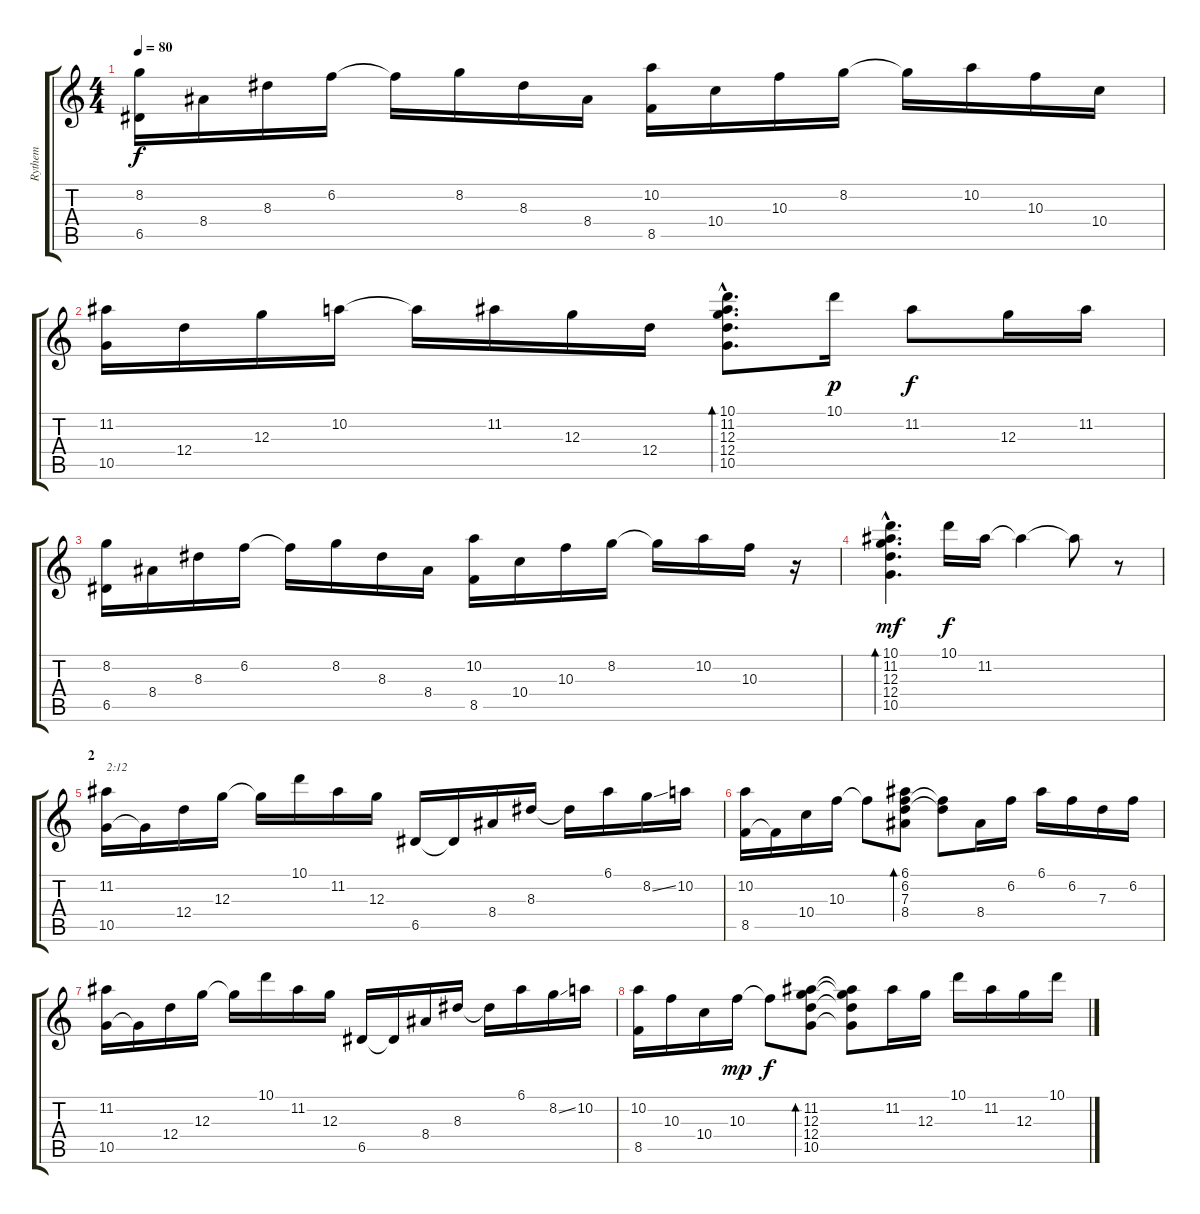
\track ("Rythem" "Rythem") {instrument acousticguitarnylon}
\staff {score tabs}
\tuning (E4 B3 G3 D3 A2 E2) {hide}
\ts (4 4)
\tempo 80
\clef g2
\ks c
(8.2 6.5).16{dy f} 8.4.16 8.3.16 6.2.16 6.2{t}.16 8.2.16 8.3.16 8.4.16 (10.2 8.5).16 10.4.16 10.3.16 8.2.16 8.2{t}.16 10.2.16 10.3.16 10.4.16 |
(11.2 10.5).16 12.4.16 12.3.16 10.2.16 10.2{t}.16 11.2.16 12.3.16 12.4.16 (10.1{hac} 11.2{hac} 12.3{hac} 12.4{hac} 10.5{hac}).8{d bd 240} 10.1.16{dy p} 11.2.8{dy f} 12.3.16 11.2.16 |
(8.2 6.5).16 8.4.16 8.3.16 6.2.16 6.2{t}.16 8.2.16 8.3.16 8.4.16 (10.2 8.5).16 10.4.16 10.3.16 8.2.16 8.2{t}.16 10.2.16 10.3.16 r.16 |
(10.1{hac} 11.2{hac} 12.3{hac} 12.4{hac} 10.5{hac}).4{d bd 240 dy mf} 10.1.16{dy f} 11.2.16 11.2{t}.4 11.2{t}.8 r.8 |
\section ("" "2")
(11.2 10.5).16{txt "2:12"} 10.5{t}.16 12.4.16 12.3.16 12.3{t}.16 10.1.16 11.2.16 12.3.16 6.5.16 6.5{t}.16 8.4.16 8.3.16 8.3{t}.16 6.1.16 8.2{ss}.16 10.2.16 |
(10.2 8.5).16 8.5{t}.16 10.4.16 10.3.16 10.3{t}.8 (6.1 6.2 7.3 8.4).8{bd 60} (6.2{t} 7.3{t}).8 8.4.16 6.2.16 6.1.16 6.2.16 7.3.16 6.2.16 |
(11.2 10.5).16 10.5{t}.16 12.4.16 12.3.16 12.3{t}.16 10.1.16 11.2.16 12.3.16 6.5.16 6.5{t}.16 8.4.16 8.3.16 8.3{t}.16 6.1.16 8.2{ss}.16 10.2.16 |
(10.2 8.5).16 10.3.16 10.4.16 10.3.16{dy mp} 10.3{t}.8{dy f} (11.2 12.3 12.4 10.5).8{bd 120} (11.2{t} 12.3{t} 12.4{t} 10.5{t}).8 11.2.16 12.3.16 10.1.16 11.2.16 12.3.16 10.1.16
